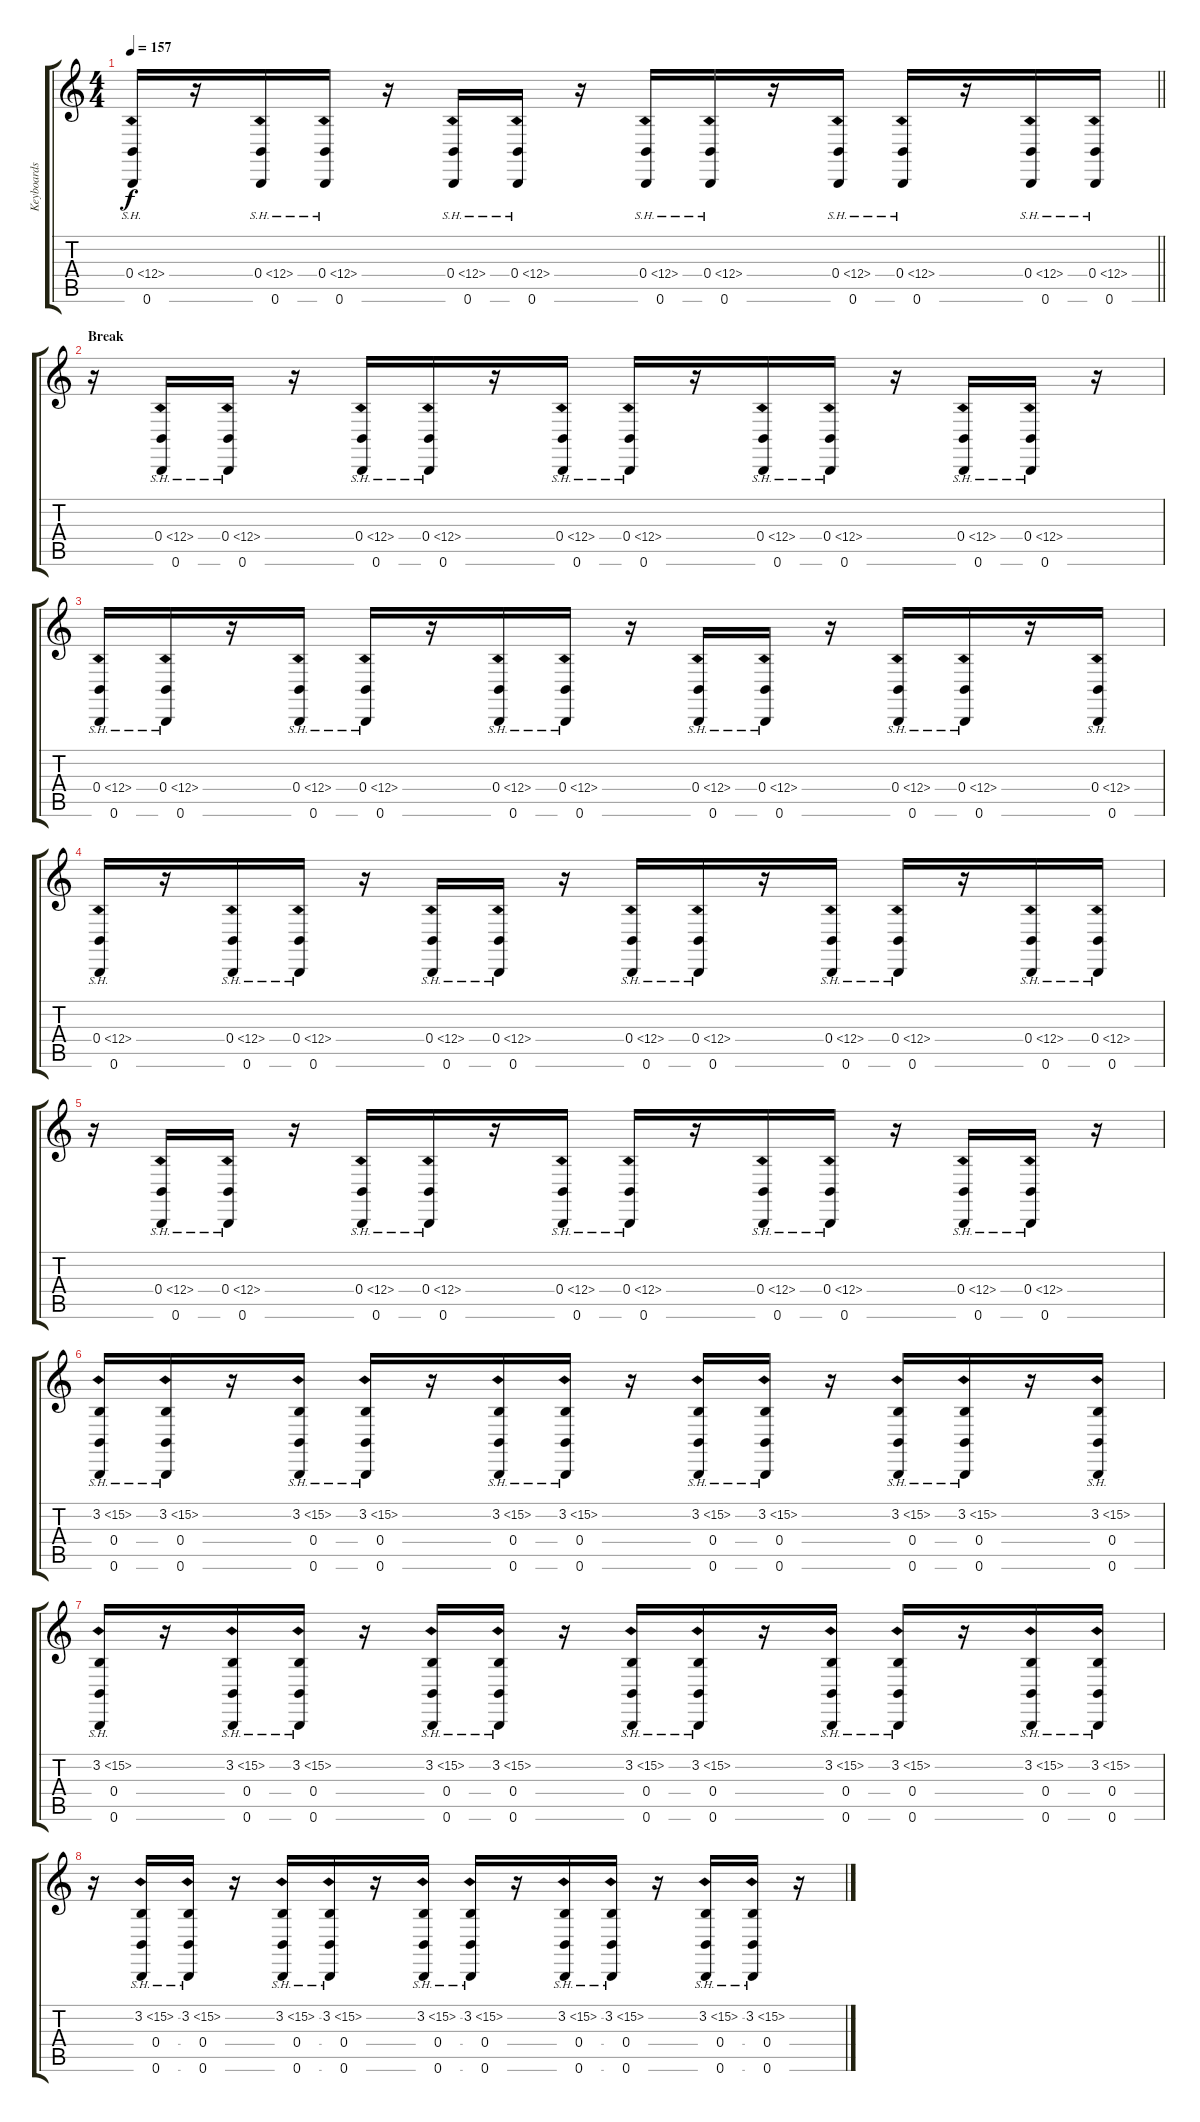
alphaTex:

\track ("Keyboards" "Keyboards") {instrument lead1square}
\staff {score tabs}
\tuning (Db4 Ab3 E3 B2 Gb2 B1) {hide}
\ts (4 4)
\tempo 157
\clef g2
\barLineRight lightlight
\ks c
(0.4{sh 12} 0.6).16{dy f} r.16 (0.4{sh 12} 0.6).16 (0.4{sh 12} 0.6).16 r.16 (0.4{sh 12} 0.6).16 (0.4{sh 12} 0.6).16 r.16 (0.4{sh 12} 0.6).16 (0.4{sh 12} 0.6).16 r.16 (0.4{sh 12} 0.6).16 (0.4{sh 12} 0.6).16 r.16 (0.4{sh 12} 0.6).16 (0.4{sh 12} 0.6).16 |
\section ("" "Break")
r.16 (0.4{sh 12} 0.6).16 (0.4{sh 12} 0.6).16 r.16 (0.4{sh 12} 0.6).16 (0.4{sh 12} 0.6).16 r.16 (0.4{sh 12} 0.6).16 (0.4{sh 12} 0.6).16 r.16 (0.4{sh 12} 0.6).16 (0.4{sh 12} 0.6).16 r.16 (0.4{sh 12} 0.6).16 (0.4{sh 12} 0.6).16 r.16 |
(0.4{sh 12} 0.6).16 (0.4{sh 12} 0.6).16 r.16 (0.4{sh 12} 0.6).16 (0.4{sh 12} 0.6).16 r.16 (0.4{sh 12} 0.6).16 (0.4{sh 12} 0.6).16 r.16 (0.4{sh 12} 0.6).16 (0.4{sh 12} 0.6).16 r.16 (0.4{sh 12} 0.6).16 (0.4{sh 12} 0.6).16 r.16 (0.4{sh 12} 0.6).16 |
(0.4{sh 12} 0.6).16 r.16 (0.4{sh 12} 0.6).16 (0.4{sh 12} 0.6).16 r.16 (0.4{sh 12} 0.6).16 (0.4{sh 12} 0.6).16 r.16 (0.4{sh 12} 0.6).16 (0.4{sh 12} 0.6).16 r.16 (0.4{sh 12} 0.6).16 (0.4{sh 12} 0.6).16 r.16 (0.4{sh 12} 0.6).16 (0.4{sh 12} 0.6).16 |
r.16 (0.4{sh 12} 0.6).16 (0.4{sh 12} 0.6).16 r.16 (0.4{sh 12} 0.6).16 (0.4{sh 12} 0.6).16 r.16 (0.4{sh 12} 0.6).16 (0.4{sh 12} 0.6).16 r.16 (0.4{sh 12} 0.6).16 (0.4{sh 12} 0.6).16 r.16 (0.4{sh 12} 0.6).16 (0.4{sh 12} 0.6).16 r.16 |
(3.2{sh 12} 0.4 0.6).16 (3.2{sh 12} 0.4 0.6).16 r.16 (3.2{sh 12} 0.4 0.6).16 (3.2{sh 12} 0.4 0.6).16 r.16 (3.2{sh 12} 0.4 0.6).16 (3.2{sh 12} 0.4 0.6).16 r.16 (3.2{sh 12} 0.4 0.6).16 (3.2{sh 12} 0.4 0.6).16 r.16 (3.2{sh 12} 0.4 0.6).16 (3.2{sh 12} 0.4 0.6).16 r.16 (3.2{sh 12} 0.4 0.6).16 |
(3.2{sh 12} 0.4 0.6).16 r.16 (3.2{sh 12} 0.4 0.6).16 (3.2{sh 12} 0.4 0.6).16 r.16 (3.2{sh 12} 0.4 0.6).16 (3.2{sh 12} 0.4 0.6).16 r.16 (3.2{sh 12} 0.4 0.6).16 (3.2{sh 12} 0.4 0.6).16 r.16 (3.2{sh 12} 0.4 0.6).16 (3.2{sh 12} 0.4 0.6).16 r.16 (3.2{sh 12} 0.4 0.6).16 (3.2{sh 12} 0.4 0.6).16 |
r.16 (3.2{sh 12} 0.4 0.6).16 (3.2{sh 12} 0.4 0.6).16 r.16 (3.2{sh 12} 0.4 0.6).16 (3.2{sh 12} 0.4 0.6).16 r.16 (3.2{sh 12} 0.4 0.6).16 (3.2{sh 12} 0.4 0.6).16 r.16 (3.2{sh 12} 0.4 0.6).16 (3.2{sh 12} 0.4 0.6).16 r.16 (3.2{sh 12} 0.4 0.6).16 (3.2{sh 12} 0.4 0.6).16 r.16
